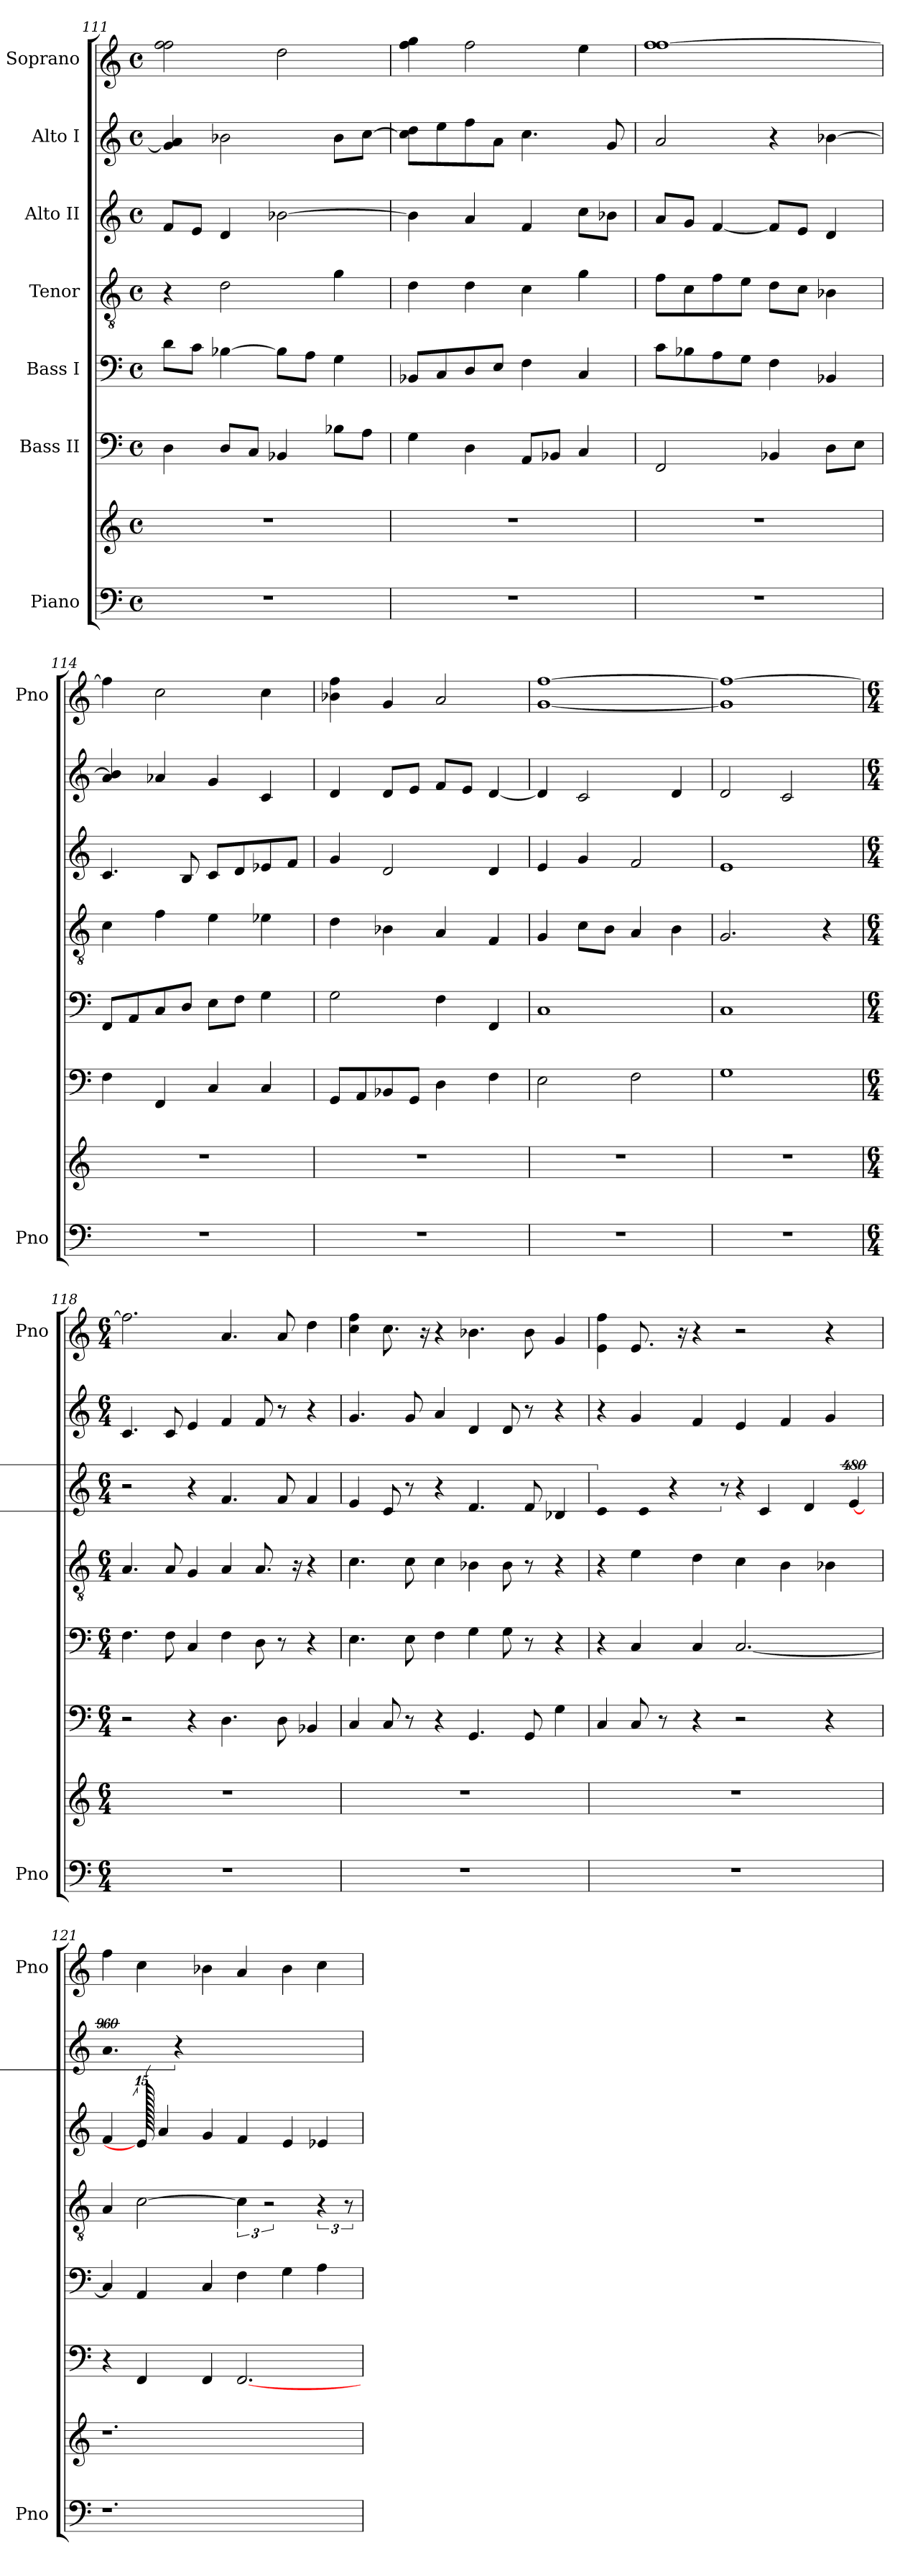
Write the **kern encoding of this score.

**kern	**kern	**kern	**kern	**kern	**kern	**kern	**kern
*part7	*part7	*part6	*part5	*part4	*part3	*part2	*part1
*staff8	*staff7	*staff6	*staff5	*staff4	*staff3	*staff2	*staff1
*I"Piano	*	*I"Bass II	*I"Bass I	*I"Tenor	*I"Alto II	*I"Alto I	*I"Soprano
*I'Pno	*	*	*	*	*	*	*I'Pno
!!LO:PB:g=z
*clefF4	*clefG2	*clefF4	*clefF4	*clefGv2	*clefG2	*clefG2	*clefG2
*k[]	*k[]	*k[]	*k[]	*k[]	*k[]	*k[]	*k[]
*C:	*C:	*C:	*C:	*C:	*C:	*C:	*C:
*M4/4	*M4/4	*M4/4	*M4/4	*M4/4	*M4/4	*M4/4	*M4/4
*met(c)	*met(c)	*met(c)	*met(c)	*met(c)	*met(c)	*met(c)	*met(c)
=111	=111	=111	=111	=111	=111	=111	=111
1r	1r	4D\	8d\L	4r	8f/L	4g/] 4a/	2ff\ 2ff\
.	.	.	8c\J	.	8e/J	.	.
.	.	8D/L	[4B-X\	2d\	4d/	2b-X\	.
.	.	8C/J	.	.	.	.	.
.	.	4BB-X/	8B-\L]	.	[2b-X\	.	2dd\
.	.	.	8A\J	.	.	.	.
.	.	8B-X\L	4G\	4g\	.	8b-\L	.
.	.	8A\J	.	.	.	[8cc\J	.
=112	=112	=112	=112	=112	=112	=112	=112
1r	1r	4G\	8BB-X/L	4d\	4b-\]	8cc\] 8dd\L	4ff\ 4gg\
.	.	.	8C/	.	.	8ee\	.
.	.	4D\	8D/	4d\	4a/	8ff\	2ff\
.	.	.	8E/J	.	.	8a\J	.
.	.	8AA/L	4F\	4c\	4f/	4.cc\	.
.	.	8BB-X/J	.	.	.	.	.
.	.	4C/	4C/	4g\	8cc\L	.	4ee\
.	.	.	.	.	8b-X\J	8g/	.
=113	=113	=113	=113	=113	=113	=113	=113
1r	1r	2FF/	8c\L	8f\L	8a/L	2a/	1ff [1ff
.	.	.	8B-X\	8c\	8g/J	.	.
.	.	.	8A\	8f\	[4f/	.	.
.	.	.	8G\J	8e\J	.	.	.
.	.	4BB-X/	4F\	8d\L	8f/L]	4r	.
.	.	.	.	8c\J	8e/J	.	.
.	.	8D\L	4BB-X/	4B-X\	4d/	[4b-X\	.
.	.	8E\J	.	.	.	.	.
=114	=114	=114	=114	=114	=114	=114	=114
1r	1r	4F\	8FF/L	4c\	4.c/	4a/ 4b-/]	4ff\]
.	.	.	8AA/	.	.	.	.
.	.	4FF/	8C/	4f\	.	4a-X/	2cc\
.	.	.	8D/J	.	8B/	.	.
.	.	4C/	8E\L	4e\	8c/L	4g/	.
.	.	.	8F\J	.	8d/	.	.
.	.	4C/	4G\	4e-X\	8e-X/	4c/	4cc\
.	.	.	.	.	8f/J	.	.
!!LO:PB:g=z
=115	=115	=115	=115	=115	=115	=115	=115
1r	1r	8GG/L	2G\	4d\	4g/	4d/	4b-X\ 4ff\
.	.	8AA/	.	.	.	.	.
.	.	8BB-X/	.	4B-X\	2d/	8d/L	4g/
.	.	8GG/J	.	.	.	8e/J	.
.	.	4D\	4F\	4A/	.	8f/L	2a/
.	.	.	.	.	.	8e/J	.
.	.	4F\	4FF/	4F/	4d/	[4d/	.
!!LO:PB:g=z
=116	=116	=116	=116	=116	=116	=116	=116
1r	1r	2E\	1C	4G/	4e/	4d/]	[1g [1ff
.	.	.	.	8c\L	4g/	2c/	.
.	.	.	.	8B\J	.	.	.
.	.	2F\	.	4A/	2f/	.	.
.	.	.	.	4B\	.	4d/	.
=117	=117	=117	=117	=117	=117	=117	=117
1r	1r	1G	1C	2.G/	1e	2d/	1g] 1ff_
.	.	.	.	.	.	2c/	.
.	.	.	.	4r	.	.	.
=118	=118	=118	=118	=118	=118	=118	=118
*M6/4	*M6/4	*M6/4	*M6/4	*M6/4	*M6/4	*M6/4	*M6/4
1.r	1.r	2r	4.F\	4.A/	2r	4.c/	2.ff\]
.	.	.	8F\	8A/	.	8c/	.
.	.	4r	4C/	4G/	4r	4e/	.
.	.	4.D\	4F\	4A/	4.f/	4f/	4.a/
.	.	.	8D\	8.A/	.	8f/	.
.	.	8D\	8r	.	8f/	8r	8a/
.	.	.	.	16r	.	.	.
.	.	4BB-X/	4r	4r	4f/	4r	4dd\
=119	=119	=119	=119	=119	=119	=119	=119
1.r	1.r	4C/	4.E\	4.c\	4e/	4.g/	4cc\ 4ff\
.	.	8C/	.	.	8c/	.	8.cc\
.	.	8r	8E\	8c\	8r	8g/	.
.	.	.	.	.	.	.	16r
.	.	4r	4F\	4c\	4r	4a/	4r
.	.	4.GG/	4G\	4B-X\	4.d/	4d/	4.b-X\
.	.	.	8G\	8B-\	.	8d/	.
.	.	8GG/	8r	8r	8d/	8r	8b-\
.	.	4G\	4r	4r	4B-X/	4r	4g/
=120	=120	=120	=120	=120	=120	=120	=120
!	!	!	!	!	!LO:N:vis=4	!	!
1.r	1.r	4C/	4r	4r	480%131c/	4r	4e\ 4ff\
.	.	8C/	4C/	4e\	.	4g/	8.e/
!	!	!	!	!	!LO:N:vis=8	!	!
.	.	.	.	.	960%131c/	.	.
.	.	8r	.	.	.	.	.
!	!	!	!	!	!LO:N:vis=4	!	!
.	.	.	.	.	480%131r	.	.
.	.	.	.	.	.	.	16r
.	.	4r	4C/	4d\	.	4f/	4r
.	.	.	.	.	192%13r	.	.
.	.	2r	[2.C/	4c\	1920r	4e/	2r
.	.	.	.	.	4c/	.	.
.	.	.	.	4B\	.	4f/	.
.	.	.	.	.	4d/	.	.
.	.	4r	.	4B-X\	.	4g/	4r
.	.	.	.	.	[1920%479e/	.	.
!!LO:PB:g=z
=121	=121	=121	=121	=121	=121	=121	=121
!	!	!	!	!	!	!LO:N:vis=8.	!
1.r	1.r	4r	4C/]	4A/	4f/	1920%617a/	4ff\
.	.	4FF/	4AA/	[2c\	1920e/]	.	4cc\
.	.	.	.	.	4a/	.	.
!	!	!	!	!	!	!LO:N:vis=4	!
.	.	.	.	.	.	1920%823r	.
.	.	4FF/	4C/	.	.	.	4b-X\
.	.	.	.	.	4g/	.	.
.	.	[2.FF/	4F\	6c\]	.	2.ryy	4a/
.	.	.	.	.	4f/	.	.
.	.	.	.	3r	.	.	.
.	.	.	4G\	.	.	.	4b-\
.	.	.	.	.	4e/	.	.
.	.	.	4A\	6r	.	.	4cc\
.	.	.	.	.	4e-X/	.	.
.	.	.	.	12r	.	.	.
1920ryy	1920ryy	1920ryy	1920ryy	1920ryy	.	1920ryy	1920ryy
=	=	=	=	=	=	=	=
*-	*-	*-	*-	*-	*-	*-	*-
